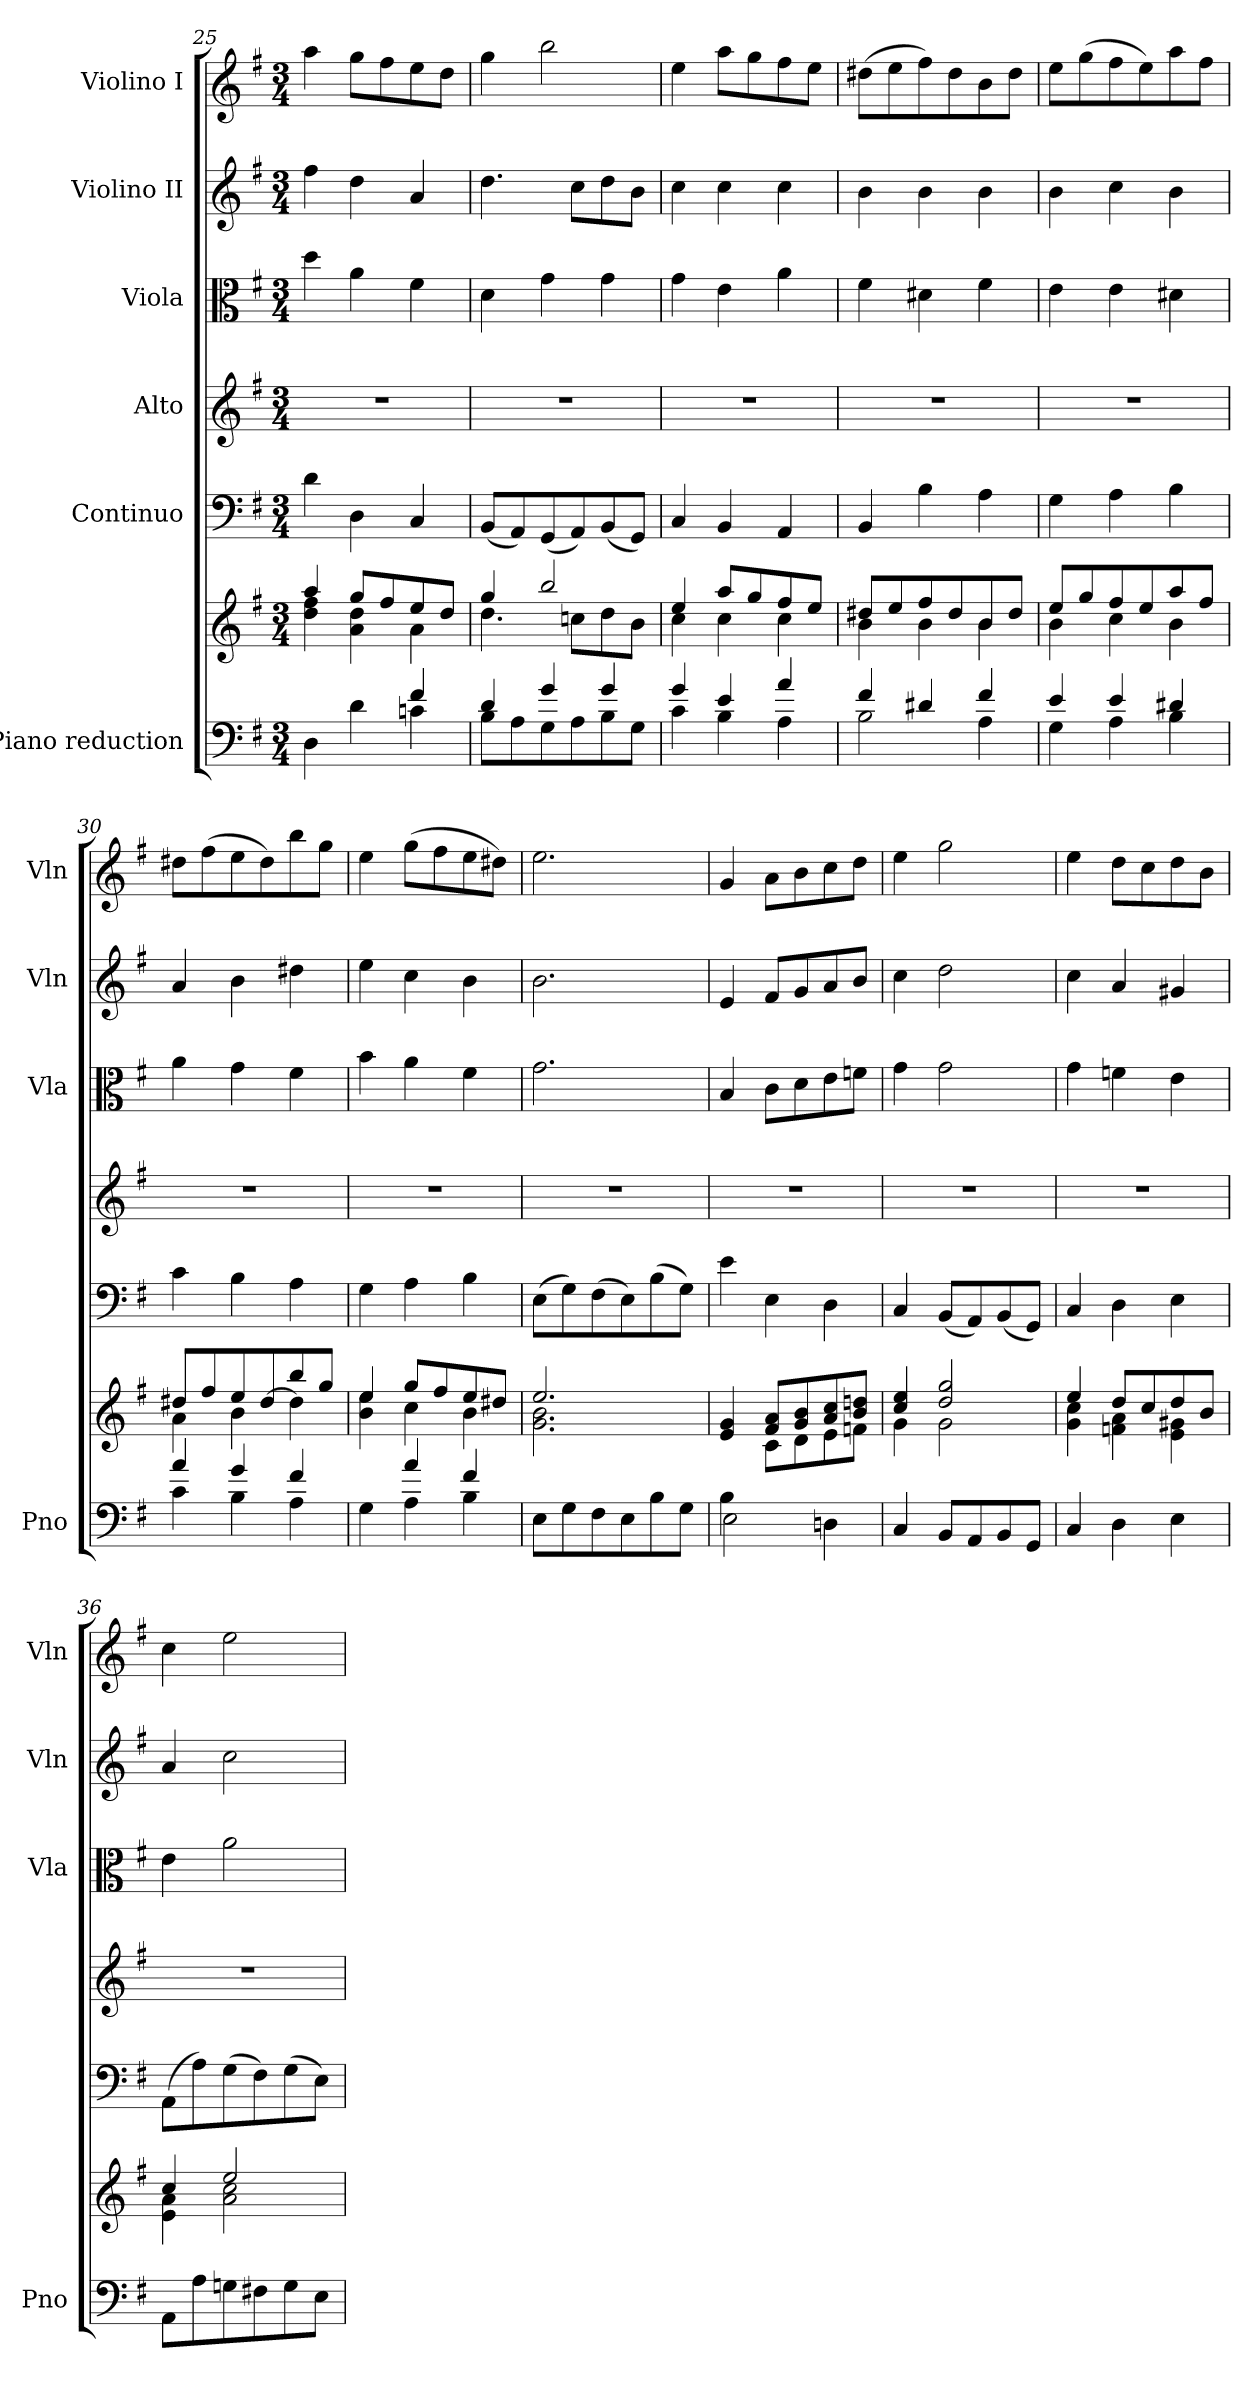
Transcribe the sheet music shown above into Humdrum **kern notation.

**kern	**kern	**kern	**kern	**kern	**kern	**kern
*part6	*part6	*part5	*part4	*part3	*part2	*part1
*staff7	*staff6	*staff5	*staff4	*staff3	*staff2	*staff1
*I"Piano reduction	*	*I"Continuo	*I"Alto	*I"Viola	*I"Violino II	*I"Violino I
*I'Pno	*	*	*	*I'Vla	*I'Vln	*I'Vln
!!LO:LB:g=z
*clefF4	*clefG2	*clefF4	*clefG2	*clefC3	*clefG2	*clefG2
*k[f#]	*k[f#]	*k[f#]	*k[f#]	*k[f#]	*k[f#]	*k[f#]
*M3/4	*M3/4	*M3/4	*M3/4	*M3/4	*M3/4	*M3/4
=25	=25	=25	=25	=25	=25	=25
*^	*^	*	*	*	*	*
2ryy	4D\	4aa/	4dd\ 4ff#\	4d\	2.r	4dd\	4ff#\	4aa\
.	4d\	8gg/L	4a\ 4dd\	4D\	.	4a\	4dd\	8gg\L
.	.	8ff#/	.	.	.	.	.	8ff#\
4f#/	4cn\	8ee/	4a\	4C/	.	4f#\	4a/	8ee\
.	.	8dd/J	.	.	.	.	.	8dd\J
=26	=26	=26	=26	=26	=26	=26	=26	=26
4d/	8B\L	4gg/	4.dd\	(8BB/L	2.r	4d\	4.dd\	4gg\
.	8A\	.	.	8AA/)	.	.	.	.
4g/	8G\	2bb/	.	(8GG/	.	4g\	.	2bb\
.	8A\	.	8ccn\L	8AA/)	.	.	8cc\L	.
4g/	8B\	.	8dd\	(8BB/	.	4g\	8dd\	.
.	8G\J	.	8b\J	8GG/J)	.	.	8b\J	.
=27	=27	=27	=27	=27	=27	=27	=27	=27
4g/	4c\	4ee/	4cc\	4C/	2.r	4g\	4cc\	4ee\
4e/	4B\	8aa/L	4cc\	4BB/	.	4e\	4cc\	8aa\L
.	.	8gg/	.	.	.	.	.	8gg\
4a/	4A\	8ff#/	4cc\	4AA/	.	4a\	4cc\	8ff#\
.	.	8ee/J	.	.	.	.	.	8ee\J
=28	=28	=28	=28	=28	=28	=28	=28	=28
4f#/	2B\	8dd#X/L	4b\	4BB/	2.r	4f#\	4b\	(8dd#X\L
.	.	8ee/	.	.	.	.	.	8ee\
4d#X/	.	8ff#/	4b\	4B\	.	4d#X\	4b\	8ff#\)
.	.	8dd#/	.	.	.	.	.	8dd#\
4f#/	4A\	8b/	4b\	4A\	.	4f#\	4b\	8b\
.	.	8dd#/J	.	.	.	.	.	8dd#\J
=29	=29	=29	=29	=29	=29	=29	=29	=29
4e/	4G\	8ee/L	4b\	4G\	2.r	4e\	4b\	8ee\L
.	.	8gg/	.	.	.	.	.	(8gg\
4e/	4A\	8ff#/	4cc\	4A\	.	4e\	4cc\	8ff#\
.	.	8ee/	.	.	.	.	.	8ee\)
4d#X/	4B\	8aa/	4b\	4B\	.	4d#X\	4b\	8aa\
.	.	8ff#/J	.	.	.	.	.	8ff#\J
=30	=30	=30	=30	=30	=30	=30	=30	=30
4a/	4c\	8dd#X/L	4a\	4c\	2.r	4a\	4a/	8dd#X\L
.	.	8ff#/	.	.	.	.	.	(8ff#\
4g/	4B\	8ee/	4b\	4B\	.	4g\	4b\	8ee\
.	.	[<8dd#/	.	.	.	.	.	8dd#\)
4f#/	4A\	8bb/	4dd#\]	4A\	.	4f#\	4dd#X\	8bb\
.	.	8gg/J	.	.	.	.	.	8gg\J
=31	=31	=31	=31	=31	=31	=31	=31	=31
4ryy	4G\	4ee/	4b\ 4ee\	4G\	2.r	4b\	4ee\	4ee\
4a/	4A\	8gg/L	4cc\	4A\	.	4a\	4cc\	(8gg\L
.	.	8ff#/	.	.	.	.	.	8ff#\
4f#/	4B\	8ee/	4b\	4B\	.	4f#\	4b\	8ee\
.	.	8dd#X/J	.	.	.	.	.	8dd#X\J)
*v	*v	*	*	*	*	*	*	*
=32	=32	=32	=32	=32	=32	=32	=32
8E\L	2.ee/	2.g\ 2.b\	(8E\L	2.r	2.g\	2.b\	2.ee\
8G\	.	.	8G\)	.	.	.	.
8F#\	.	.	(8F#\	.	.	.	.
8E\	.	.	8E\)	.	.	.	.
8B\	.	.	(8B\	.	.	.	.
8G\J	.	.	8G\J)	.	.	.	.
!!LO:PB:g=z
=33	=33	=33	=33	=33	=33	=33	=33
*^	*	*	*	*	*	*	*
4B\	2E\	4e/ 4g/	4ryy	4e\	2.r	4B/	4e/	4g/
2ryy	.	8f#/ 8a/L	8c\L	4E\	.	8c\L	8f#/L	8a\L
.	.	8g/ 8b/	8d\	.	.	8d\	8g/	8b\
.	4Dn\	8a/ 8cc/	8e\	4D\	.	8e\	8a/	8cc\
.	.	8b/ 8ddn/J	8fn\J	.	.	8fn\J	8b/J	8dd\J
*v	*v	*	*	*	*	*	*	*
=34	=34	=34	=34	=34	=34	=34	=34
4C/	4cc/ 4ee/	4g\	4C/	2.r	4g\	4cc\	4ee\
8BB/L	2dd/ 2gg/	2g\	(8BB/L	.	2g\	2dd\	2gg\
8AA/	.	.	8AA/)	.	.	.	.
8BB/	.	.	(8BB/	.	.	.	.
8GG/J	.	.	8GG/J)	.	.	.	.
=35	=35	=35	=35	=35	=35	=35	=35
4C/	4ee/	4g\ 4cc\	4C/	2.r	4g\	4cc\	4ee\
4D\	8dd/L	4fn\ 4a\	4D\	.	4fn\	4a/	8dd\L
.	8cc/	.	.	.	.	.	8cc\
4E\	8dd/	4e\ 4g#X\	4E\	.	4e\	4g#X/	8dd\
.	8b/J	.	.	.	.	.	8b\J
=36	=36	=36	=36	=36	=36	=36	=36
8AA\L	4cc/	4e\ 4a\	(8AA\L	2.r	4e\	4a/	4cc\
8A\	.	.	8A\)	.	.	.	.
8Gn\	2ee/	2a\ 2cc\	(8G\	.	2a\	2cc\	2ee\
8F#X\	.	.	8F#\)	.	.	.	.
8G\	.	.	(8G\	.	.	.	.
8E\J	.	.	8E\J)	.	.	.	.
*	*v	*v	*	*	*	*	*
=	=	=	=	=	=	=
*-	*-	*-	*-	*-	*-	*-
